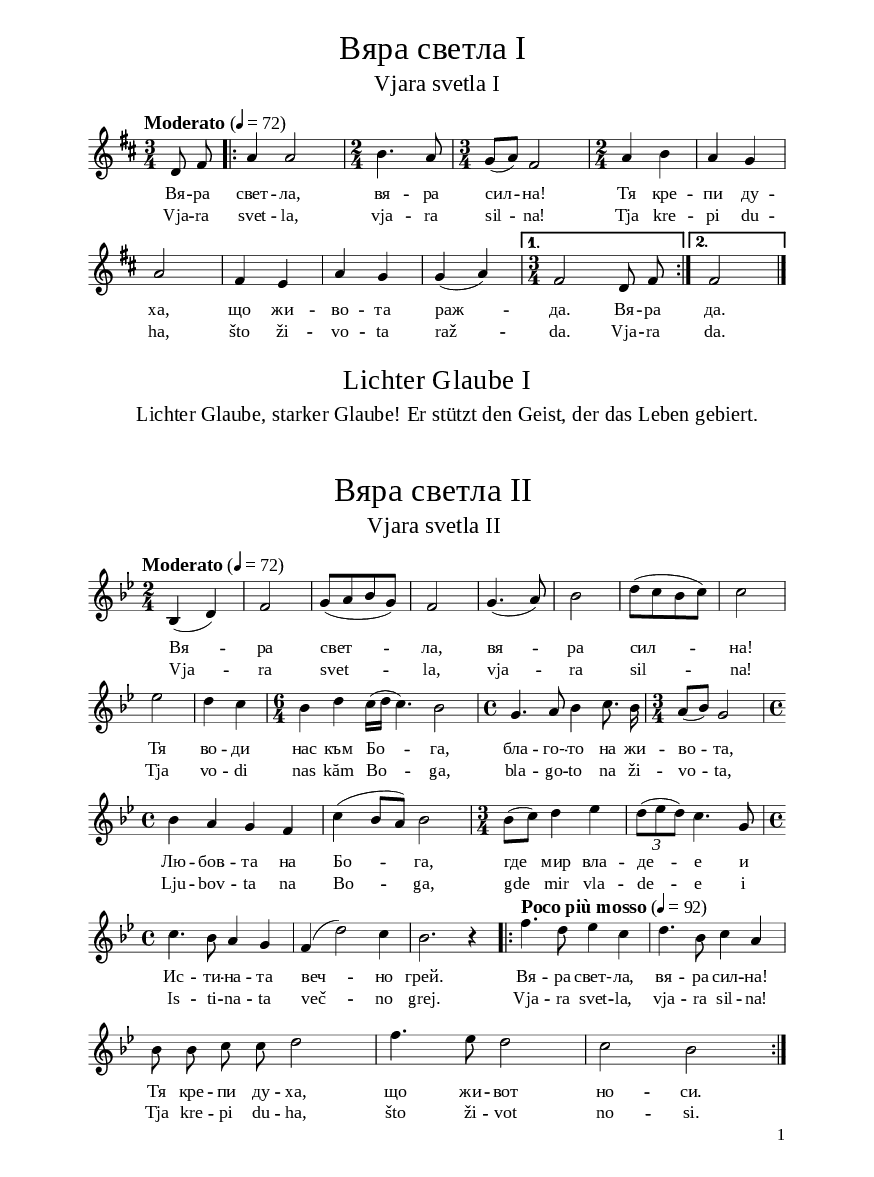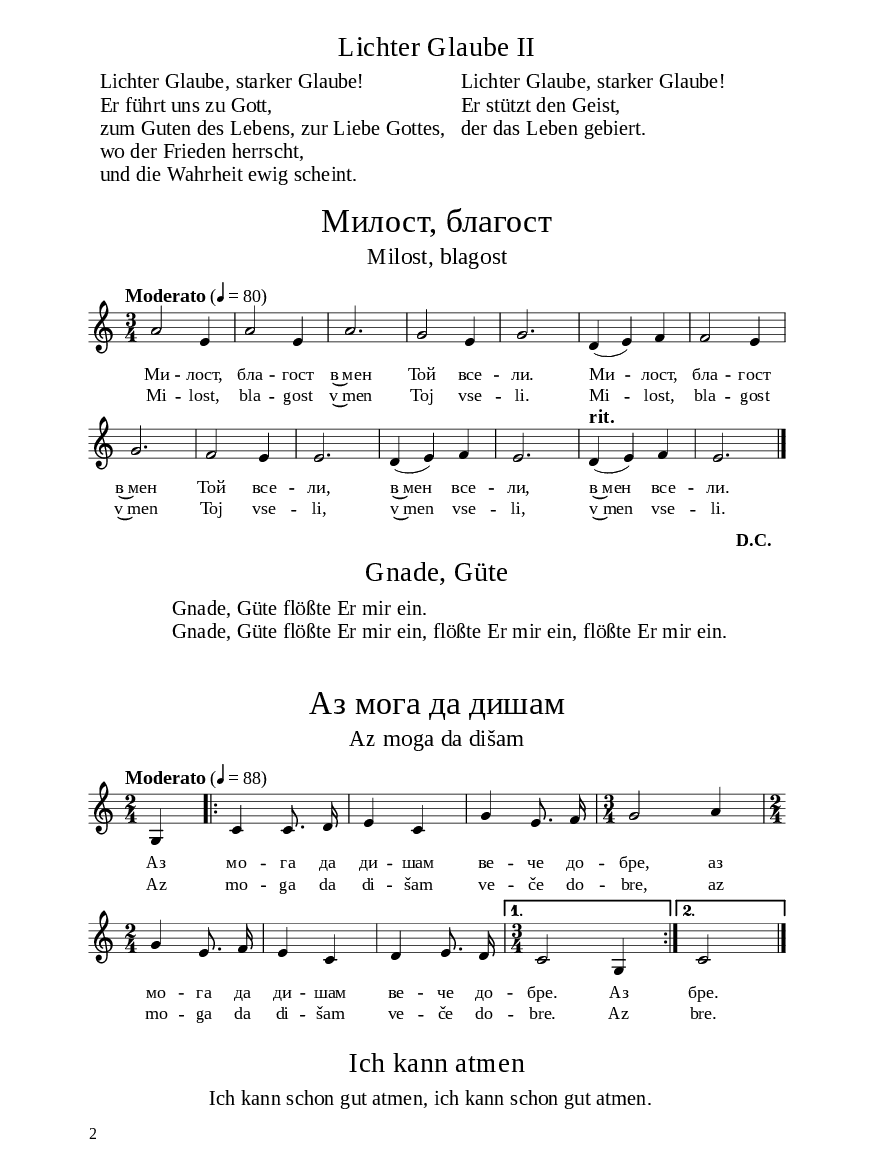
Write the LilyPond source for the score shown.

\version "2.24.4"

% include paper part and global functions
\include "include/globals.ily"

\bookpart {
  \label #'ref170_1
  \tocItem \markup "Вяра светла I – Vjara svetla I "
  \include "include/bookpart-paper.ily"
  \score {
    \include "include/score-layout.ily"

    \new Voice \absolute {
      \clef treble
      \key d \major
      \time 3/4
      \tempoFunc "Moderato" 4 "72"
      \autoBeamOff
      \partial 4
      d'8  fis'8 | \repeat volta 2 {
        a'4  % 2
        a'2 | % 3
        \time 2/4 b'4.  a'8 | \time 3/4 g'8 ( [  a'8 ])  % 4
        fis'2 | % 5
        \time 2/4 a'4 b'4  | % 6
        a'4  g'4 \break | % 7
        a'2 | % 8
        fis'4  e'4 | % 9
        a'4  g'4 |
        g'4 (  a'4 ) |
      }  % 11

      \alternative {
        {\time 3/4 fis'2 d'8 fis'8}
        { fis'2}
      }
      \bar "|."
    }

    \addlyrics {
      Вя -- ра свет --   ла,
      вя -- ра сил --   на! Тя кре -- пи ду -- ха, що жи -- во -- та раж -- да. Вя -- ра да.}
      \addlyrics {
        Vja -- ra svet --   la,
        vja -- ra sil --   na! Tja kre -- pi du -- ha, što ži -- vo -- ta raž -- da. Vja -- ra da.}

        \header {
          title = \titleFunc "Вяра светла I ""Vjara svetla I"
        }

        \midi{}

      } % score

      \markup \vspace #1

      % include foreign translation(s) of the song
      \version "2.24.4"

\markup \fill-line { \fontsize #deTitleFontSize "Lichter Glaube I" }
\markup \null
\markup \null
\markup \abs-fontsize #10 {
  \hspace #5
  \override #`(baseline-skip . ,deCoupletBaselineSkip)
%  \override #'(baseline-skip . 2)

\column {

  \line { " "Lichter Glaube, starker Glaube! Er stützt den Geist, der das Leben gebiert.}

  }
}


      \markup \vspace #2

      \label #'ref170_2
      \tocItem \markup "Вяра светла II – Vjara svetla II "

      \include "include/bookpart-paper.ily"
      \score {
        \include "include/score-layout.ily"

        \new Voice \absolute {
          \clef treble
          \key bes \major
          \time 2/4
          \tempoFunc "Moderato" 4 "72"
          \autoBeamOff
          bes4 (  d'4 )  f'2 | % 2
          g'8 ( [  a'8  bes'8  g'8 ) ]  f'2
          | % 3
          g'4. (  a'8 )  bes'2 | % 4
          d''8 ( [  c''8  bes'8  c''8 ) ]
          c''2 \break | % 5
          es''2  d''4  c''4 | % 6
          \time 6/4  | % 6
          bes'4  d''4  c''16 ( [  d''16 ]
          c''4. )  bes'2 | % 7
          \time 4/4  | % 7
          g'4.  a'8  bes'4  c''8.
          bes'16  | % 8
          \time 3/4  | % 8
          a'8 ( [  bes'8 ) ]  g'2 | \break % 9
          \time 4/4  | % 9
          bes'4  a'4  g'4  f'4 |
          c''4 (  bes'8 [  a'8 ) ]  bes'2 | % 11
          \time 3/4  | % 11
          bes'8 ( [  c''8 ])   d''4  es''4
          | % 12
          \times 2/3  {
            d''8 ( [  es''8  d''8 ) ]
          }
          c''4.  g'8 | \break % 13
          \time 4/4  | % 13
          c''4.  bes'8  a'4  g'4 | % 14
          f'4 (  d''2 )  c''4 | % 15
          bes'2. r4
          \bar ".|:-||"

          | % 16
          \tempoFunc "Poco più mosso" 4 "92"

          f''4.  d''8  es''4  c''4 | % 17
          d''4.  bes'8  c''4  a'4 \break | % 18
          bes'8  bes'8  c''8  c''8
          d''2 | % 19
          f''4.  es''8  d''2 |
          c''2  bes'2
          \bar ":|."
        }

        \addlyrics {
          Вя -- ра свет --   ла,
          вя -- ра сил --   на!
          Тя во -- ди нас към Бо --
          га, бла -- "го-" -- то на жи -- во
          -- та, Лю -- бов -- та на Бо --
          га, где  мир вла -- де --
          е и Ис -- ти -- на -- та веч
          -- но грей. Вя -- ра "свет-" -- ла,
          вя -- ра сил -- на! Тя кре -- пи
          ду -- ха, що жи -- вот но -- си.}
          \addlyrics {
            Vja -- ra svet --   la,
            vja -- ra sil --   na!
            Tja vo -- di nas kăm Bo --
            ga, bla -- go -- to na ži -- vo
            -- ta, Lju -- bov -- ta na Bo --
            ga, gde  mir vla -- de --
            e i Is -- ti -- na -- ta več
            -- no grej. Vja -- ra svet -- la,
            vja -- ra sil -- na! Tja kre -- pi
            du -- ha, što ži -- vot no -- si.}

            \header {
              title = \titleFunc "Вяра светла II " "Vjara svetla II "
            }

            \midi{}

          } % score



          % include foreign translation(s) of the song
          \version "2.24.4"

\markup \fill-line { \fontsize #deTitleFontSize "Lichter Glaube II" }
\markup \null
\markup \null
\markup \abs-fontsize #10 {
  \override #`(baseline-skip . ,deCoupletBaselineSkip)

  \column {

\line { " "Lichter Glaube, starker Glaube!}

\line { " "Er führt uns zu Gott, }

\line { " "zum Guten des Lebens, zur Liebe Gottes,}

\line { " "wo der Frieden herrscht, }

\line { " "und die Wahrheit ewig scheint.}
\line { " " }

  }
  
   \override #`(baseline-skip . ,deCoupletBaselineSkip)
    \column {

\line { " "Lichter Glaube, starker Glaube!}

\line { " "Er stützt den Geist, }

\line { " "der das Leben gebiert.}

  }
}


          \label #'ref171_1
          \tocItem \markup "Милост, благост – Milost, blagost"


          \include "include/bookpart-paper.ily"
          \score {
            \include "include/score-layout.ily"

            \new Voice \absolute {
              \clef treble
              \key a \minor
              \time 3/4
              \tempoFunc "Moderato" 4 "80"
              \autoBeamOff

              a'2 e'4 | % 2
              a'2 e'4 | % 3
              a'2. | % 4
              \key c \major
              g'2 e'4 | % 5
              g'2. | % 6
              d'4 ( e'4 ) f'4 | % 7
              f'2 e'4 \break | % 8
              g'2. | % 9
              f'2 e'4 |
              e'2. | % 11
              d'4 ( e'4 ) f'4 | % 12
              e'2. | % 13
              \tempo "rit."  d'4  ( e'4 ) f'4 | % 14
              e'2.\bar "|."

            }

            \addlyrics {
              Ми -- лост, бла -- гост в~мен Той все -- ли.  Ми -- лост, бла -- гост   в~мен Той все -- ли, в~мен все -- ли, в~мен все -- ли.}



              \addlyrics {
                Mi -- lost, bla -- gost v~men Toj vse -- li.  Mi -- lost, bla -- gost   v~men Toj vse -- li, v~men vse -- li, v~men vse -- li.}


                \header {
                  title = \titleFunc "Милост, благост" "Milost, blagost"
                }

                \midi{}

              } % score

              \markup \empty-one

              \markup \dc-one "D.C."

              % include foreign translation(s) of the song
              \version "2.24.4"

\markup \fill-line { \fontsize #deTitleFontSize "Gnade, Güte" }
\markup \null
\markup \null
\markup \abs-fontsize #10 {
  \hspace #10
  \override #`(baseline-skip . ,deCoupletBaselineSkip)

  \column {

\line { " "Gnade, Güte flößte Er mir ein. }

\line { " "Gnade, Güte flößte Er mir ein, flößte Er mir ein, flößte Er mir ein.}
  }
}


              \markup \empty-three

              \label #'ref171_2
              \tocItem \markup "Аз мога да дишам – Az moga da dišam"

              \include "include/bookpart-paper.ily"
              \score {
                \include "include/score-layout.ily"

                \new Voice \absolute {
                  \clef treble
                  \key c \major
                  \time 2/4
                  \tempoFunc "Moderato" 4 "88"
                  \autoBeamOff
                  \partial 4
                  g4 \repeat volta 2 {
                    |
                    c'4 c'8. d'16 | % 3
                    e'4 c'4 | % 4
                    g'4 e'8. f'16 | % 5
                    \time 3/4  g'2 a'4 |  \break
                    \time 2/4  g'4 e'8. f'16 | % 7
                    e'4 c'4 | % 8
                    d'4 e'8. d'16 | % 9
                    \time 3/4
                  }
                  \alternative {
                    {
                      c'2 g4 |

                    }
                    {c'2 \bar "|."  }
                  }
                }

                \addlyrics {
                  Аз мо -- га
                  да ди -- шам ве -- че до -- бре, аз мо -- га
                  да ди -- шам ве -- че до -- бре. Аз  бре.}

                  \addlyrics {
                    Az mo -- ga
                    da di -- šam ve -- če do -- bre, az mo -- ga
                    da di -- šam ve -- če do -- bre. Az  bre.}

                    \header {
                      title = \titleFunc "Аз мога да дишам" "Az moga da dišam"
                    }

                    \midi{}

                  } % score

                  \markup \empty-two


                  % include foreign translation(s) of the song
                  \version "2.24.4"

\markup \fill-line { \fontsize #deTitleFontSize "Ich kann atmen" }
\markup \null
\markup \null
\markup \abs-fontsize #10 {
  \hspace #15
  \override #`(baseline-skip . ,deCoupletBaselineSkip)

  \column {

\line { " "Ich kann schon gut atmen, ich kann schon gut atmen.}

  }
}




                } % bookpart

                % Più mosso
                %
